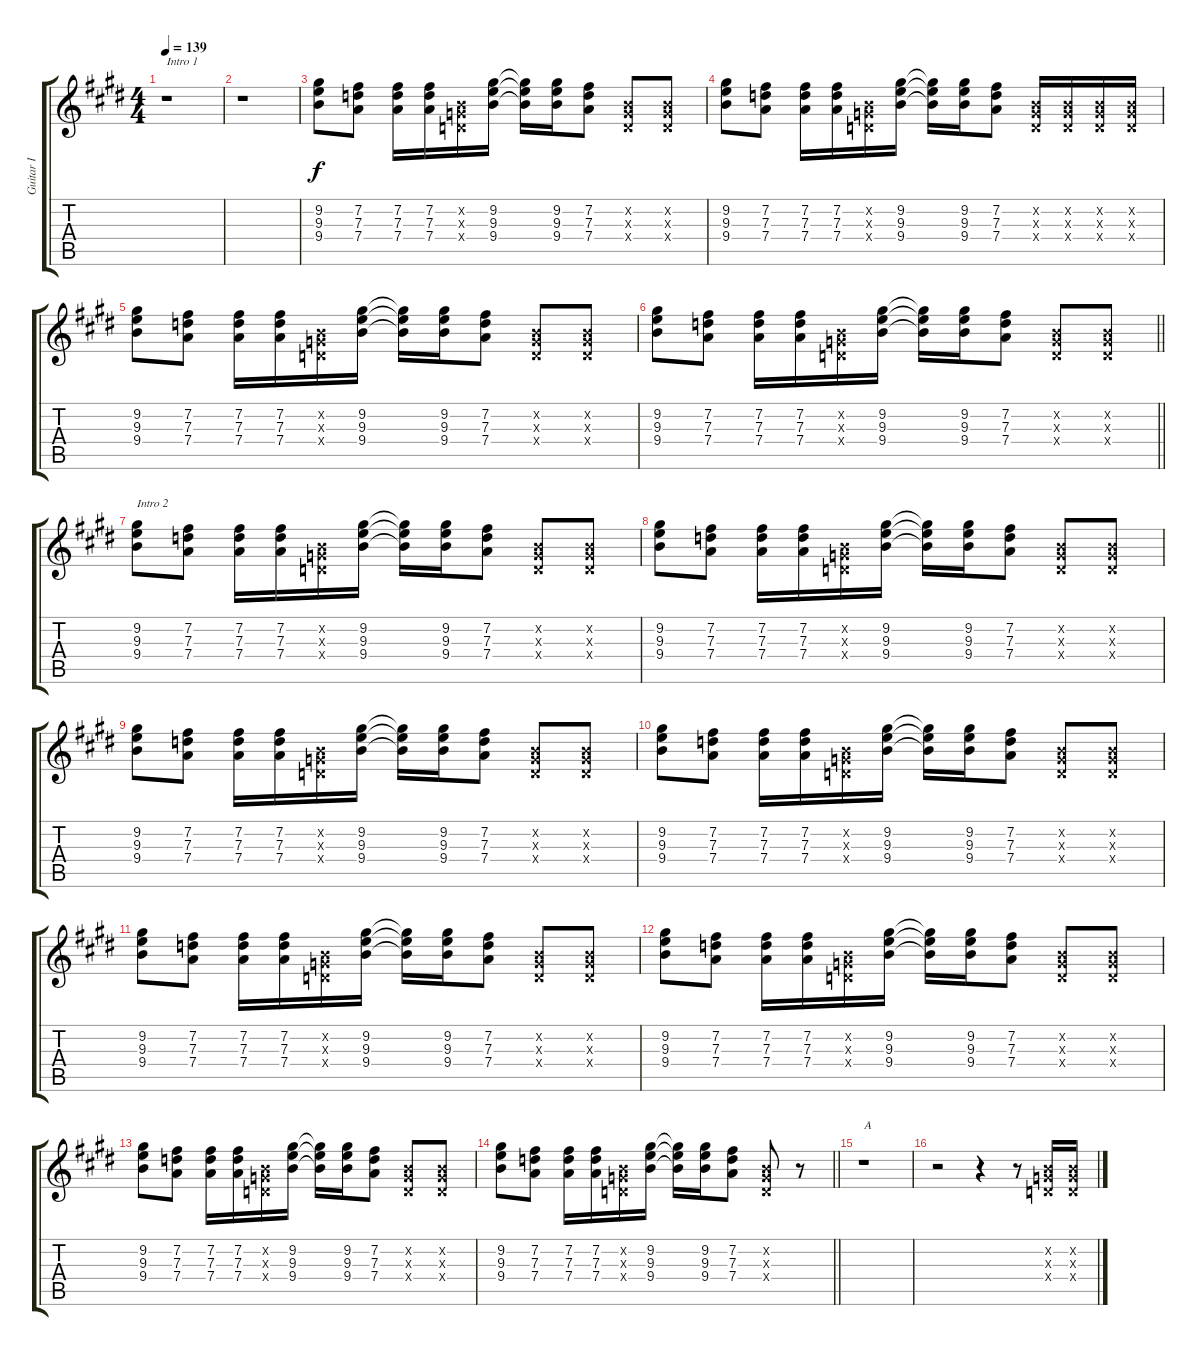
\track ("Guitar I" "Guitar I") {instrument overdrivenguitar}
\staff {score tabs}
\tuning (E4 B3 G3 D3 A2 E2) {hide}
\ts (4 4)
\tempo 139
\clef g2
\ks e
r.1{txt "Intro 1" dy f instrument overdrivenguitar} |
r.1 |
(9.2 9.3 9.4).8 (7.2 7.3 7.4).8 (7.2 7.3 7.4).16 (7.2 7.3 7.4).16 (0.2{x} 0.3{x} 0.4{x}).16 (9.2 9.3 9.4).16 (9.2{t} 9.3{t} 9.4{t}).16 (9.2 9.3 9.4).16 (7.2 7.3 7.4).8 (0.2{x} 0.3{x} 0.4{x}).8 (0.2{x} 0.3{x} 0.4{x}).8 |
(9.2 9.3 9.4).8 (7.2 7.3 7.4).8 (7.2 7.3 7.4).16 (7.2 7.3 7.4).16 (0.2{x} 0.3{x} 0.4{x}).16 (9.2 9.3 9.4).16 (9.2{t} 9.3{t} 9.4{t}).16 (9.2 9.3 9.4).16 (7.2 7.3 7.4).8 (0.2{x} 0.3{x} 0.4{x}).16 (0.2{x} 0.3{x} 0.4{x}).16 (0.2{x} 0.3{x} 0.4{x}).16 (0.2{x} 0.3{x} 0.4{x}).16 |
(9.2 9.3 9.4).8 (7.2 7.3 7.4).8 (7.2 7.3 7.4).16 (7.2 7.3 7.4).16 (0.2{x} 0.3{x} 0.4{x}).16 (9.2 9.3 9.4).16 (9.2{t} 9.3{t} 9.4{t}).16 (9.2 9.3 9.4).16 (7.2 7.3 7.4).8 (0.2{x} 0.3{x} 0.4{x}).8 (0.2{x} 0.3{x} 0.4{x}).8 |
\barLineRight lightlight
(9.2 9.3 9.4).8 (7.2 7.3 7.4).8 (7.2 7.3 7.4).16 (7.2 7.3 7.4).16 (0.2{x} 0.3{x} 0.4{x}).16 (9.2 9.3 9.4).16 (9.2{t} 9.3{t} 9.4{t}).16 (9.2 9.3 9.4).16 (7.2 7.3 7.4).8 (0.2{x} 0.3{x} 0.4{x}).8 (0.2{x} 0.3{x} 0.4{x}).8 |
(9.2 9.3 9.4).8{txt "Intro 2"} (7.2 7.3 7.4).8 (7.2 7.3 7.4).16 (7.2 7.3 7.4).16 (0.2{x} 0.3{x} 0.4{x}).16 (9.2 9.3 9.4).16 (9.2{t} 9.3{t} 9.4{t}).16 (9.2 9.3 9.4).16 (7.2 7.3 7.4).8 (0.2{x} 0.3{x} 0.4{x}).8 (0.2{x} 0.3{x} 0.4{x}).8 |
(9.2 9.3 9.4).8 (7.2 7.3 7.4).8 (7.2 7.3 7.4).16 (7.2 7.3 7.4).16 (0.2{x} 0.3{x} 0.4{x}).16 (9.2 9.3 9.4).16 (9.2{t} 9.3{t} 9.4{t}).16 (9.2 9.3 9.4).16 (7.2 7.3 7.4).8 (0.2{x} 0.3{x} 0.4{x}).8 (0.2{x} 0.3{x} 0.4{x}).8 |
(9.2 9.3 9.4).8 (7.2 7.3 7.4).8 (7.2 7.3 7.4).16 (7.2 7.3 7.4).16 (0.2{x} 0.3{x} 0.4{x}).16 (9.2 9.3 9.4).16 (9.2{t} 9.3{t} 9.4{t}).16 (9.2 9.3 9.4).16 (7.2 7.3 7.4).8 (0.2{x} 0.3{x} 0.4{x}).8 (0.2{x} 0.3{x} 0.4{x}).8 |
(9.2 9.3 9.4).8 (7.2 7.3 7.4).8 (7.2 7.3 7.4).16 (7.2 7.3 7.4).16 (0.2{x} 0.3{x} 0.4{x}).16 (9.2 9.3 9.4).16 (9.2{t} 9.3{t} 9.4{t}).16 (9.2 9.3 9.4).16 (7.2 7.3 7.4).8 (0.2{x} 0.3{x} 0.4{x}).8 (0.2{x} 0.3{x} 0.4{x}).8 |
(9.2 9.3 9.4).8 (7.2 7.3 7.4).8 (7.2 7.3 7.4).16 (7.2 7.3 7.4).16 (0.2{x} 0.3{x} 0.4{x}).16 (9.2 9.3 9.4).16 (9.2{t} 9.3{t} 9.4{t}).16 (9.2 9.3 9.4).16 (7.2 7.3 7.4).8 (0.2{x} 0.3{x} 0.4{x}).8 (0.2{x} 0.3{x} 0.4{x}).8 |
(9.2 9.3 9.4).8 (7.2 7.3 7.4).8 (7.2 7.3 7.4).16 (7.2 7.3 7.4).16 (0.2{x} 0.3{x} 0.4{x}).16 (9.2 9.3 9.4).16 (9.2{t} 9.3{t} 9.4{t}).16 (9.2 9.3 9.4).16 (7.2 7.3 7.4).8 (0.2{x} 0.3{x} 0.4{x}).8 (0.2{x} 0.3{x} 0.4{x}).8 |
(9.2 9.3 9.4).8 (7.2 7.3 7.4).8 (7.2 7.3 7.4).16 (7.2 7.3 7.4).16 (0.2{x} 0.3{x} 0.4{x}).16 (9.2 9.3 9.4).16 (9.2{t} 9.3{t} 9.4{t}).16 (9.2 9.3 9.4).16 (7.2 7.3 7.4).8 (0.2{x} 0.3{x} 0.4{x}).8 (0.2{x} 0.3{x} 0.4{x}).8 |
\barLineRight lightlight
(9.2 9.3 9.4).8 (7.2 7.3 7.4).8 (7.2 7.3 7.4).16 (7.2 7.3 7.4).16 (0.2{x} 0.3{x} 0.4{x}).16 (9.2 9.3 9.4).16 (9.2{t} 9.3{t} 9.4{t}).16 (9.2 9.3 9.4).16 (7.2 7.3 7.4).8 (0.2{x} 0.3{x} 0.4{x}).8 r.8 |
r.1{txt "A"} |
r.2 r.4 r.8 (0.2{x} 0.3{x} 0.4{x}).16 (0.2{x} 0.3{x} 0.4{x}).16
